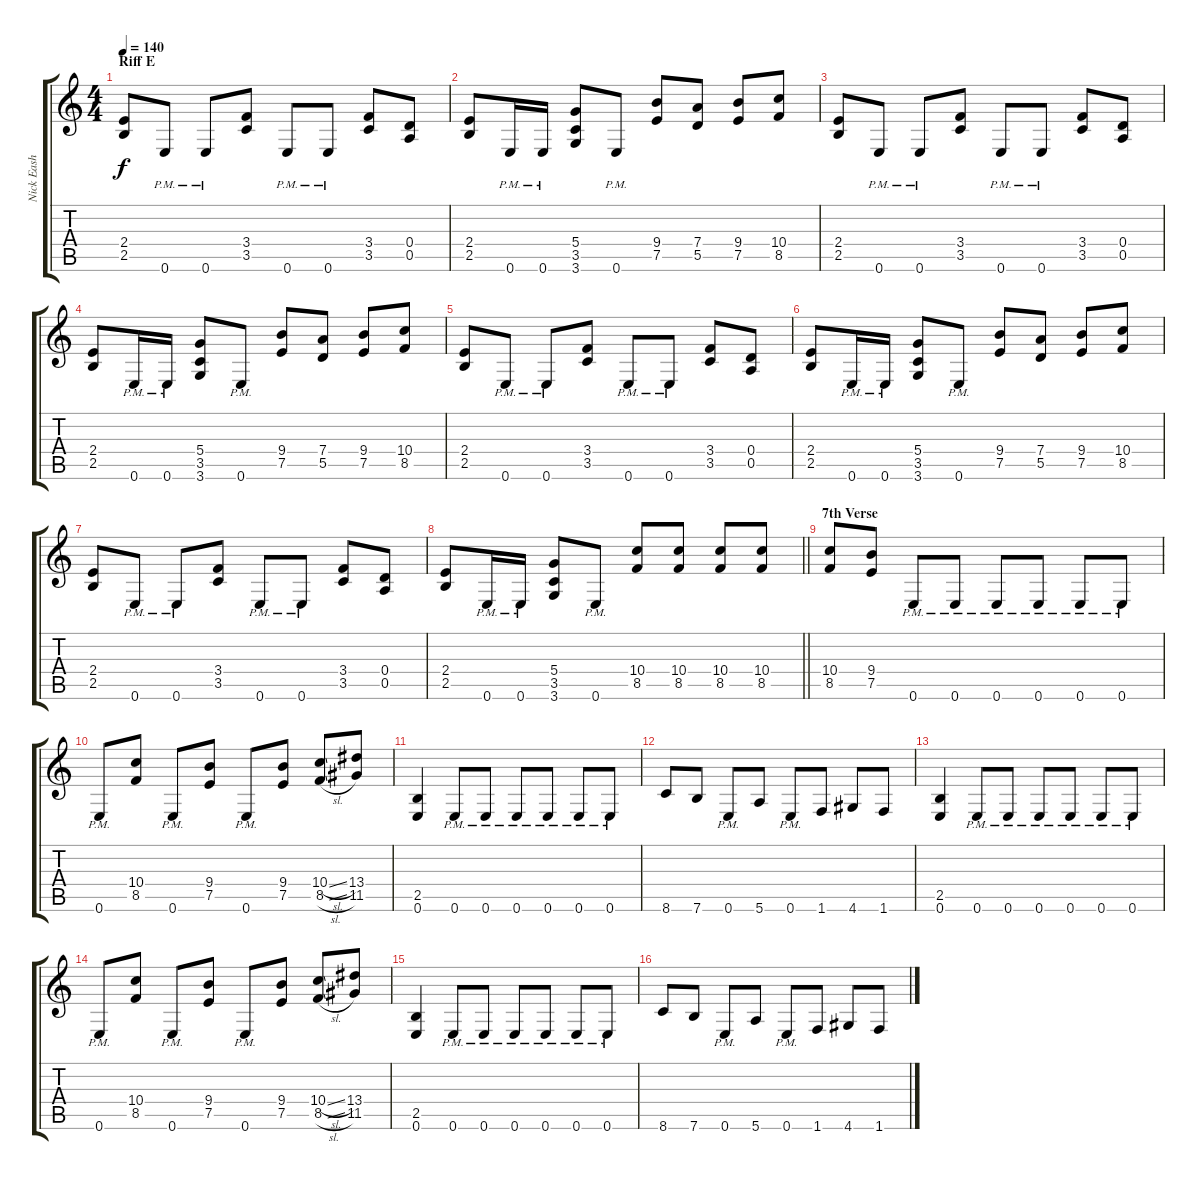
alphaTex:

\track ("Nick Eash" "Nick Eash") {instrument distortionguitar}
\staff {score tabs}
\tuning (E4 B3 G3 D3 A2 E2) {hide}
\ts (4 4)
\section ("" "Riff E")
\tempo 140
\clef g2
\ks c
(2.4 2.5).8{dy f} 0.6{pm}.8 0.6{pm}.8 (3.4 3.5).8 0.6{pm}.8 0.6{pm}.8 (3.4 3.5).8 (0.4 0.5).8 |
(2.4 2.5).8 0.6{pm}.16 0.6{pm}.16 (5.4 3.5 3.6).8 0.6{pm}.8 (9.4 7.5).8 (7.4 5.5).8 (9.4 7.5).8 (10.4 8.5).8 |
(2.4 2.5).8 0.6{pm}.8 0.6{pm}.8 (3.4 3.5).8 0.6{pm}.8 0.6{pm}.8 (3.4 3.5).8 (0.4 0.5).8 |
(2.4 2.5).8 0.6{pm}.16 0.6{pm}.16 (5.4 3.5 3.6).8 0.6{pm}.8 (9.4 7.5).8 (7.4 5.5).8 (9.4 7.5).8 (10.4 8.5).8 |
(2.4 2.5).8 0.6{pm}.8 0.6{pm}.8 (3.4 3.5).8 0.6{pm}.8 0.6{pm}.8 (3.4 3.5).8 (0.4 0.5).8 |
(2.4 2.5).8 0.6{pm}.16 0.6{pm}.16 (5.4 3.5 3.6).8 0.6{pm}.8 (9.4 7.5).8 (7.4 5.5).8 (9.4 7.5).8 (10.4 8.5).8 |
(2.4 2.5).8 0.6{pm}.8 0.6{pm}.8 (3.4 3.5).8 0.6{pm}.8 0.6{pm}.8 (3.4 3.5).8 (0.4 0.5).8 |
\barLineRight lightlight
(2.4 2.5).8 0.6{pm}.16 0.6{pm}.16 (5.4 3.5 3.6).8 0.6{pm}.8 (10.4 8.5).8 (10.4 8.5).8 (10.4 8.5).8 (10.4 8.5).8 |
\section ("" "7th Verse")
(10.4 8.5).8 (9.4 7.5).8 0.6{pm}.8 0.6{pm}.8 0.6{pm}.8 0.6{pm}.8 0.6{pm}.8 0.6{pm}.8 |
0.6{pm}.8 (10.4 8.5).8 0.6{pm}.8 (9.4 7.5).8 0.6{pm}.8 (9.4 7.5).8 (10.4{sl} 8.5{sl}).8 (13.4 11.5).8 |
(2.5 0.6).4 0.6{pm}.8 0.6{pm}.8 0.6{pm}.8 0.6{pm}.8 0.6{pm}.8 0.6{pm}.8 |
8.6.8 7.6.8 0.6{pm}.8 5.6.8 0.6{pm}.8 1.6.8 4.6.8 1.6.8 |
(2.5 0.6).4 0.6{pm}.8 0.6{pm}.8 0.6{pm}.8 0.6{pm}.8 0.6{pm}.8 0.6{pm}.8 |
0.6{pm}.8 (10.4 8.5).8 0.6{pm}.8 (9.4 7.5).8 0.6{pm}.8 (9.4 7.5).8 (10.4{sl} 8.5{sl}).8 (13.4 11.5).8 |
(2.5 0.6).4 0.6{pm}.8 0.6{pm}.8 0.6{pm}.8 0.6{pm}.8 0.6{pm}.8 0.6{pm}.8 |
8.6.8 7.6.8 0.6{pm}.8 5.6.8 0.6{pm}.8 1.6.8 4.6.8 1.6.8
